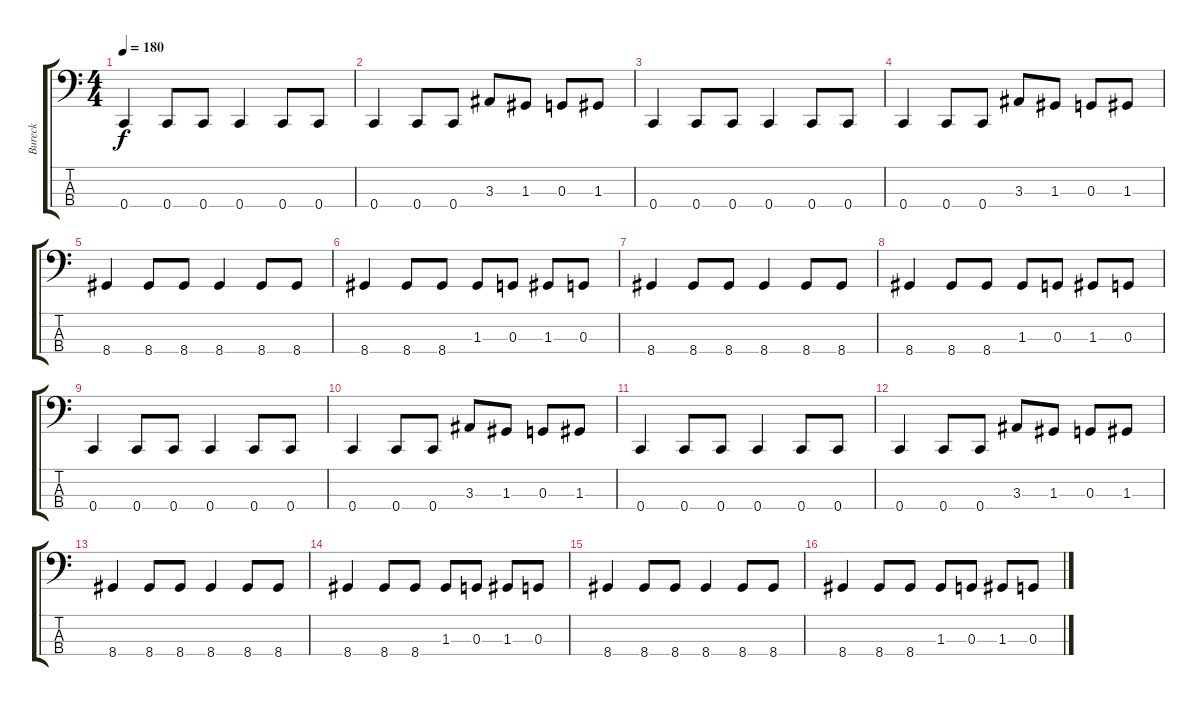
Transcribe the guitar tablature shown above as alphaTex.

\track ("Bureck" "Bureck") {instrument electricbassfinger}
\staff {score tabs}
\tuning (F2 C2 G1 C1) {hide}
\ts (4 4)
\tempo 180
\clef f4
\ks c
0.4.4{dy f} 0.4.8 0.4.8 0.4.4 0.4.8 0.4.8 |
0.4.4 0.4.8 0.4.8 3.3.8 1.3.8 0.3.8 1.3.8 |
0.4.4 0.4.8 0.4.8 0.4.4 0.4.8 0.4.8 |
0.4.4 0.4.8 0.4.8 3.3.8 1.3.8 0.3.8 1.3.8 |
8.4.4 8.4.8 8.4.8 8.4.4 8.4.8 8.4.8 |
8.4.4 8.4.8 8.4.8 1.3.8 0.3.8 1.3.8 0.3.8 |
8.4.4 8.4.8 8.4.8 8.4.4 8.4.8 8.4.8 |
8.4.4 8.4.8 8.4.8 1.3.8 0.3.8 1.3.8 0.3.8 |
0.4.4 0.4.8 0.4.8 0.4.4 0.4.8 0.4.8 |
0.4.4 0.4.8 0.4.8 3.3.8 1.3.8 0.3.8 1.3.8 |
0.4.4 0.4.8 0.4.8 0.4.4 0.4.8 0.4.8 |
0.4.4 0.4.8 0.4.8 3.3.8 1.3.8 0.3.8 1.3.8 |
8.4.4 8.4.8 8.4.8 8.4.4 8.4.8 8.4.8 |
8.4.4 8.4.8 8.4.8 1.3.8 0.3.8 1.3.8 0.3.8 |
8.4.4 8.4.8 8.4.8 8.4.4 8.4.8 8.4.8 |
8.4.4 8.4.8 8.4.8 1.3.8 0.3.8 1.3.8 0.3.8
